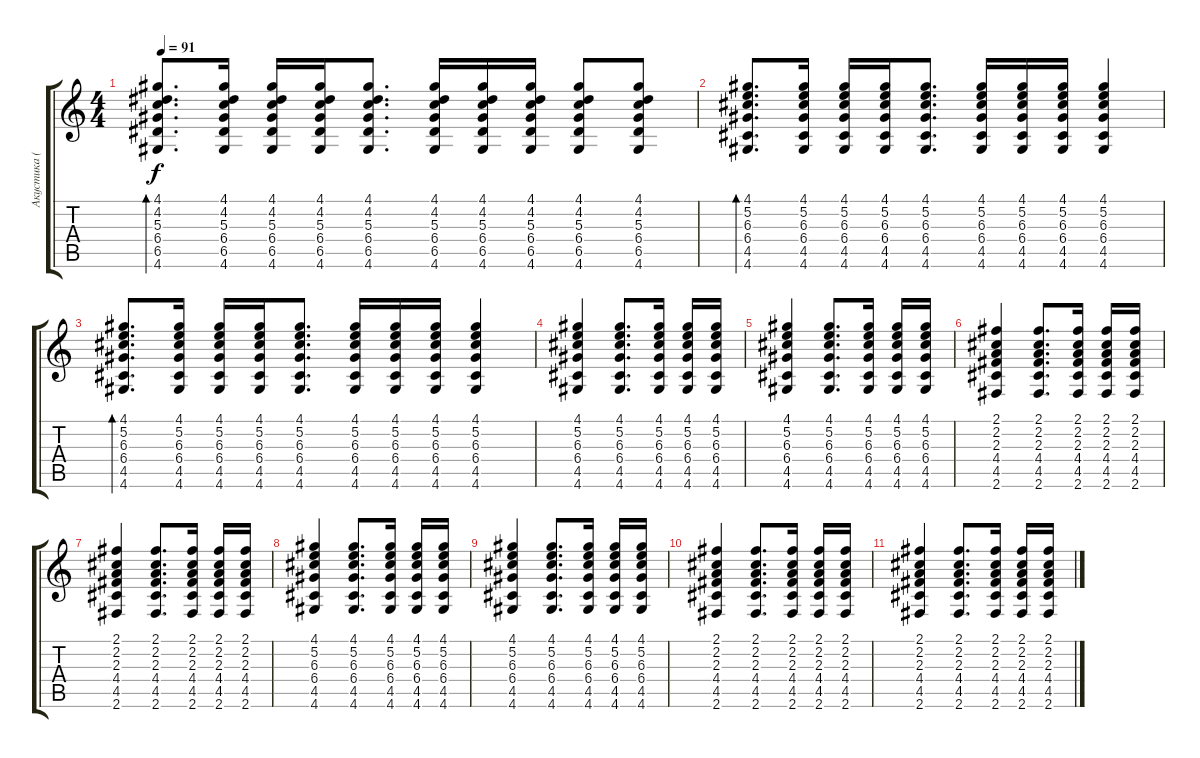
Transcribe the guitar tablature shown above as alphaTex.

\track ("Акустика (ритм)" "Акустика (") {instrument acousticguitarsteel}
\staff {score tabs}
\tuning (E4 B3 G3 D3 A2 E2) {hide}
\ts (4 4)
\tempo 91
\clef g2
\ks c
(4.1 4.2 5.3 6.4 6.5 4.6).8{d bd 60 dy f} (4.1 4.2 5.3 6.4 6.5 4.6).16 (4.1 4.2 5.3 6.4 6.5 4.6).16 (4.1 4.2 5.3 6.4 6.5 4.6).16 (4.1 4.2 5.3 6.4 6.5 4.6).8{d} (4.1 4.2 5.3 6.4 6.5 4.6).16 (4.1 4.2 5.3 6.4 6.5 4.6).16 (4.1 4.2 5.3 6.4 6.5 4.6).16 (4.1 4.2 5.3 6.4 6.5 4.6).8 (4.1 4.2 5.3 6.4 6.5 4.6).8 |
(4.1 5.2 6.3 6.4 4.5 4.6).8{d bd 60} (4.1 5.2 6.3 6.4 4.5 4.6).16 (4.1 5.2 6.3 6.4 4.5 4.6).16 (4.1 5.2 6.3 6.4 4.5 4.6).16 (4.1 5.2 6.3 6.4 4.5 4.6).8{d} (4.1 5.2 6.3 6.4 4.5 4.6).16 (4.1 5.2 6.3 6.4 4.5 4.6).16 (4.1 5.2 6.3 6.4 4.5 4.6).16 (4.1 5.2 6.3 6.4 4.5 4.6).4 |
(4.1 5.2 6.3 6.4 4.5 4.6).8{d bd 60} (4.1 5.2 6.3 6.4 4.5 4.6).16 (4.1 5.2 6.3 6.4 4.5 4.6).16 (4.1 5.2 6.3 6.4 4.5 4.6).16 (4.1 5.2 6.3 6.4 4.5 4.6).8{d} (4.1 5.2 6.3 6.4 4.5 4.6).16 (4.1 5.2 6.3 6.4 4.5 4.6).16 (4.1 5.2 6.3 6.4 4.5 4.6).16 (4.1 5.2 6.3 6.4 4.5 4.6).4 |
(4.1 5.2 6.3 6.4 4.5 4.6).4 (4.1 5.2 6.3 6.4 4.5 4.6).8{d} (4.1 5.2 6.3 6.4 4.5 4.6).16 (4.1 5.2 6.3 6.4 4.5 4.6).16 (4.1 5.2 6.3 6.4 4.5 4.6).16 |
(4.1 5.2 6.3 6.4 4.5 4.6).4 (4.1 5.2 6.3 6.4 4.5 4.6).8{d} (4.1 5.2 6.3 6.4 4.5 4.6).16 (4.1 5.2 6.3 6.4 4.5 4.6).16 (4.1 5.2 6.3 6.4 4.5 4.6).16 |
(2.1 2.2 2.3 4.4 4.5 2.6).4 (2.1 2.2 2.3 4.4 4.5 2.6).8{d} (2.1 2.2 2.3 4.4 4.5 2.6).16 (2.1 2.2 2.3 4.4 4.5 2.6).16 (2.1 2.2 2.3 4.4 4.5 2.6).16 |
(2.1 2.2 2.3 4.4 4.5 2.6).4 (2.1 2.2 2.3 4.4 4.5 2.6).8{d} (2.1 2.2 2.3 4.4 4.5 2.6).16 (2.1 2.2 2.3 4.4 4.5 2.6).16 (2.1 2.2 2.3 4.4 4.5 2.6).16 |
(4.1 5.2 6.3 6.4 4.5 4.6).4 (4.1 5.2 6.3 6.4 4.5 4.6).8{d} (4.1 5.2 6.3 6.4 4.5 4.6).16 (4.1 5.2 6.3 6.4 4.5 4.6).16 (4.1 5.2 6.3 6.4 4.5 4.6).16 |
(4.1 5.2 6.3 6.4 4.5 4.6).4 (4.1 5.2 6.3 6.4 4.5 4.6).8{d} (4.1 5.2 6.3 6.4 4.5 4.6).16 (4.1 5.2 6.3 6.4 4.5 4.6).16 (4.1 5.2 6.3 6.4 4.5 4.6).16 |
(2.1 2.2 2.3 4.4 4.5 2.6).4 (2.1 2.2 2.3 4.4 4.5 2.6).8{d} (2.1 2.2 2.3 4.4 4.5 2.6).16 (2.1 2.2 2.3 4.4 4.5 2.6).16 (2.1 2.2 2.3 4.4 4.5 2.6).16 |
(2.1 2.2 2.3 4.4 4.5 2.6).4 (2.1 2.2 2.3 4.4 4.5 2.6).8{d} (2.1 2.2 2.3 4.4 4.5 2.6).16 (2.1 2.2 2.3 4.4 4.5 2.6).16 (2.1 2.2 2.3 4.4 4.5 2.6).16
